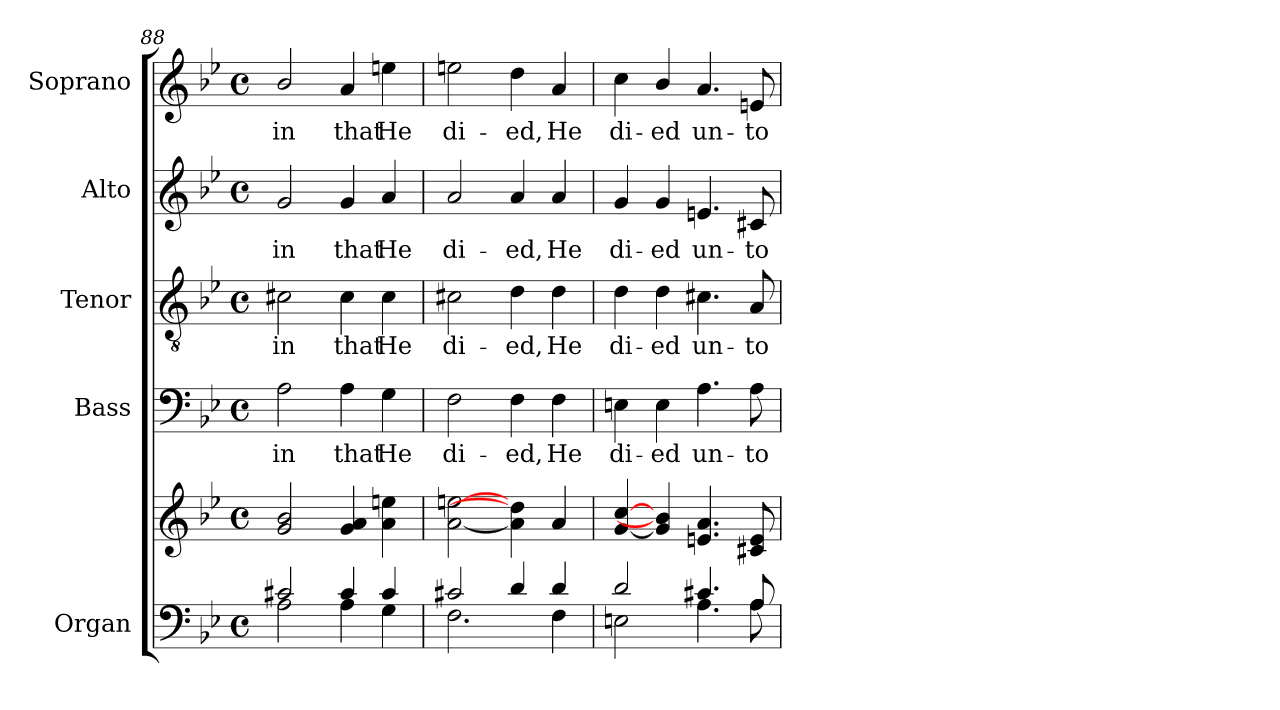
**kern	**kern	**kern	**text	**kern	**text	**kern	**text	**kern	**text
*part5	*part5	*part4	*part4	*part3	*part3	*part2	*part2	*part1	*part1
*staff6	*staff5	*staff4	*staff4	*staff3	*staff3	*staff2	*staff2	*staff1	*staff1
*I"Organ	*	*I"Bass	*	*I"Tenor	*	*I"Alto	*	*I"Soprano	*
*	*	*I'B	*	*I'T	*	*I'A	*	*I'S	*
*clefF4	*clefG2	*clefF4	*	*clefGv2	*	*clefG2	*	*clefG2	*
*k[b-e-]	*k[b-e-]	*k[b-e-]	*	*k[b-e-]	*	*k[b-e-]	*	*k[b-e-]	*
*B-:	*B-:	*B-:	*	*B-:	*	*B-:	*	*B-:	*
*M4/4	*M4/4	*M4/4	*	*M4/4	*	*M4/4	*	*M4/4	*
*met(c)	*met(c)	*met(c)	*	*met(c)	*	*met(c)	*	*met(c)	*
=88	=88	=88	=88	=88	=88	=88	=88	=88	=88
*^	*	*	*	*	*	*	*	*	*
!	!	!	!	!LO:LY:b	!	!LO:LY:b	!	!LO:LY:b	!	!LO:LY:b
2c#X/	2A\	2g/ 2b-/	2A\	in	2c#X\	in	2g/	in	2b-/	in
!	!	!	!	!LO:LY:b	!	!LO:LY:b	!	!LO:LY:b	!	!LO:LY:b
4c#/	4A\	4g 4a	4A	that	4c#	that	4g	that	4a	that
!	!	!	!	!LO:LY:b	!	!LO:LY:b	!	!LO:LY:b	!	!LO:LY:b
4c#/	4G\	4a 4een	4G	He	4c#	He	4a	He	4een	He
=89	=89	=89	=89	=89	=89	=89	=89	=89	=89	=89
!	!	!	!	!LO:LY:b	!	!LO:LY:b	!	!LO:LY:b	!	!LO:LY:b
2c#X/	2.F\	[2a [2een	2F	di-	2c#X	di-	2a	di-	2een	di-
!	!	!	!	!LO:LY:b	!	!LO:LY:b	!	!LO:LY:b	!	!LO:LY:b
4d/	.	4a] 4dd]	4F	-ed,	4d	-ed,	4a	-ed,	4dd	-ed,
!	!	!	!	!LO:LY:b	!	!LO:LY:b	!	!LO:LY:b	!	!LO:LY:b
4d/	4F\	4a	4F	He	4d	He	4a	He	4a	He
=90	=90	=90	=90	=90	=90	=90	=90	=90	=90	=90
!	!	!	!	!LO:LY:b	!	!LO:LY:b	!	!LO:LY:b	!	!LO:LY:b
2d/	2En\	[4g [4cc	4En	di-	4d	di-	4g	di-	4cc	di-
!	!	!	!	!LO:LY:b	!	!LO:LY:b	!	!LO:LY:b	!	!LO:LY:b
.	.	4g/] 4b-/]	4E\	-ed	4d\	-ed	4g/	-ed	4b-/	-ed
!	!	!	!	!LO:LY:b	!	!LO:LY:b	!	!LO:LY:b	!	!LO:LY:b
4.c#X/	4.A\	4.en 4.a	4.A	un-	4.c#X	un-	4.en	un-	4.a	un-
!	!	!	!	!LO:LY:b	!	!LO:LY:b	!	!LO:LY:b	!	!LO:LY:b
8A/	8A\	8c#X 8e	8A	-to	8A	-to	8c#X	-to	8en	-to
*v	*v	*	*	*	*	*	*	*	*	*
=	=	=	=	=	=	=	=	=	=
*-	*-	*-	*-	*-	*-	*-	*-	*-	*-
